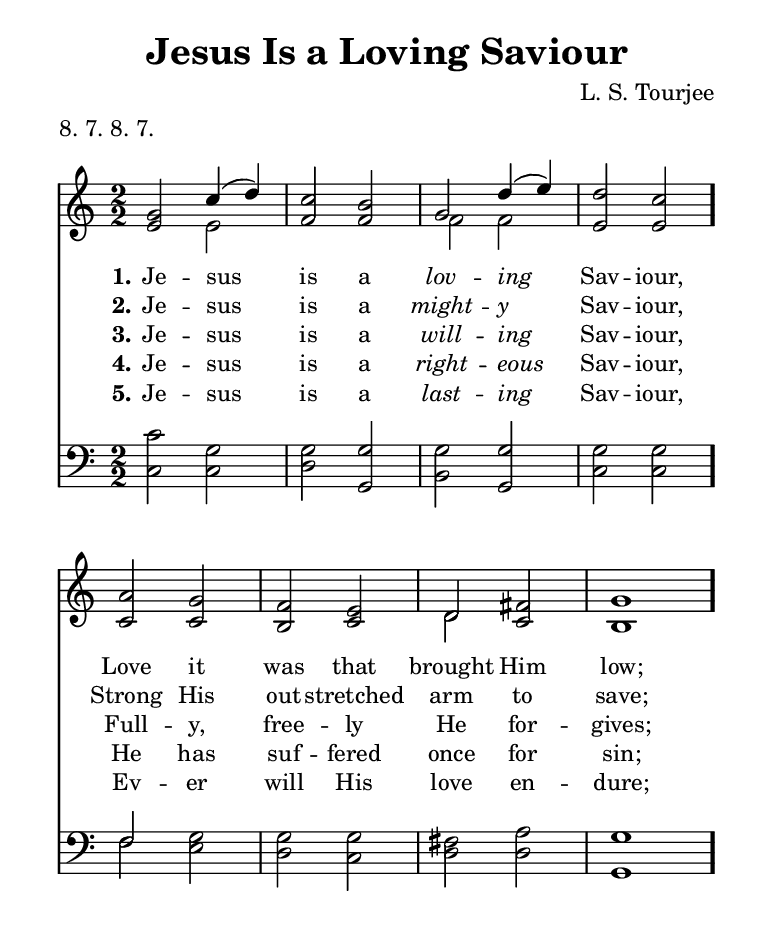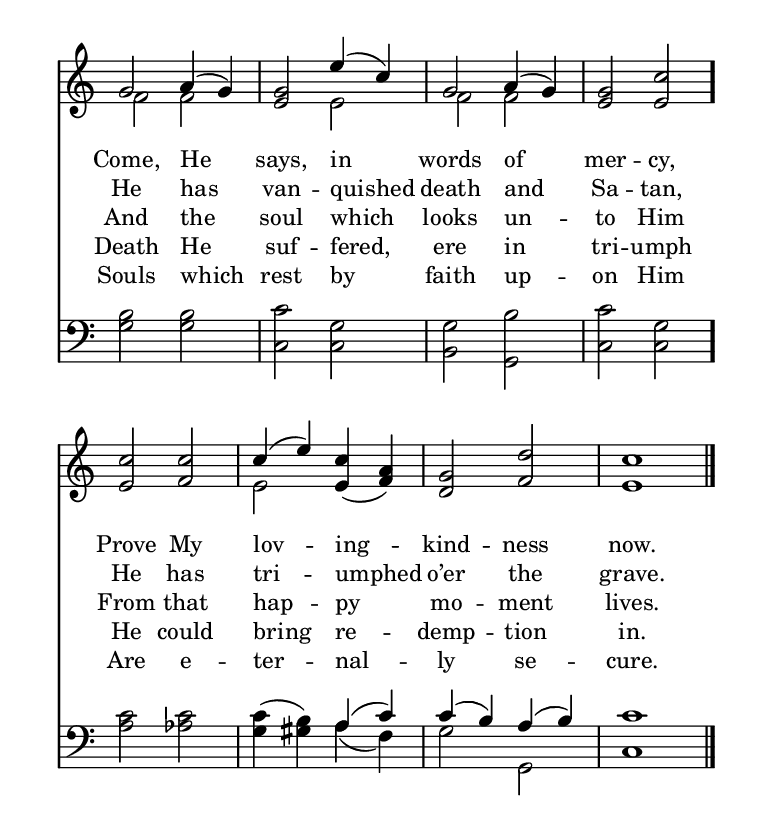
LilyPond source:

\include "common/global.ily"
\paper {
  \include "common/paper.ily"
  ragged-bottom = ##t
  ragged-last-bottom = ##t
  systems-per-page = #(cond (is-eogsized 2) (#t #f))
}

\header{
  %gospel
  hymnnumber = "22"
  title = "Jesus Is a Loving Saviour"
  tunename = "Wellesley"
  meter = "8. 7. 8. 7."
  poet = ""
  composer = "L. S. Tourjee"
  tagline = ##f
}

% for fermata in MIDI
ta = { \tempo 2=76 }
tb = { \tempo 2=38 }

patternAA = { c2 c4( c4) | c2 c2 } %
patternAB = { c2 c2 }
patternAC = { c2 c4( c4) | c2 c4( c4) | c2 c4( c4) | c2 c2} %
patternAD = { c2 c2 | c4( c4) c4( c4) | c2 c2 | c1 } %
patternAE = { c2 c2 | c2 c4( c4) | c2 c2 | c1 } %
patternAF = { c2 c2 | c4( c4) c4( c4) | c4( c4) c4( c4) | c1 } %
patternAG = { c2 c2 | c2 c2 | c2 c2 | c1 }

global = {
  \include "common/overrides.ily"
  \override Staff.TimeSignature.style = #'numbered
  \time 2/2
  \override Score.MetronomeMark.transparent = ##t % hide all fermata changes too
  \ta
  \key c \major
  \autoBeamOff
}

notesSoprano = {
\global
\relative c'' {

  \changePitch \patternAA { g c d | c b     | g d' e | d c }
  \changePitch \patternAG { a g   | f e     | d fis  | g   }
  \changePitch \patternAC { g a g | g e' c  | g a g  | g c }
  \changePitch \patternAD { c c   | c e c a | g d'   | c   }

  \bar "|."

}
}

notesAlto = {
\global
\relative e' {

  \changePitch \patternAB { e e | f f   | f f | e e }
  \changePitch \patternAG { c c | b c   | d c | b   }
  \changePitch \patternAB { f' f | e e   | f f | e e }
  \changePitch \patternAE { e f | e e f | d f | e   }

}
}

notesTenor = {
\global
\relative a {

  \changePitch \patternAB { c g | g g     | g g     | g g }
  \changePitch \patternAG { f g | g g     | fis a   | g   }
  \changePitch \patternAB { b b | c g     | g b     | c g }
  \changePitch \patternAF { c c | c b a c | c b a b | c   }

}
}

notesBass = {
\global
\relative f {

  \changePitch \patternAB { c c    | d g,      | b g  | c c }
  \changePitch \patternAG { f e    | d c       | d d  | g,  }
  \changePitch \patternAB { g' g   | c, c      | b g  | c c }
  \changePitch \patternAD { a' aes | g gis a f | g g, | c   }

}
}

wordsA = \lyricmode {
\set stanza = "1."

Je -- sus is a { \italicsOn } lov -- ing { \italicsOff } Sav -- iour, \bar "."
Love it was that brought Him low; \bar "." \break
Come, He says, in words of mer -- cy, \bar "."
Prove My lov -- ing -- kind -- ness now. \bar "." \break

}

wordsB = \lyricmode {
\set stanza = "2."

Je -- sus is a { \italicsOn } might -- y { \italicsOff } Sav -- iour,
Strong His out -- stretched arm to save;
He has van -- quished death and Sa -- tan,
He has tri -- umphed o’er the grave.

}

wordsC = \lyricmode {
\set stanza = "3."

Je -- sus is a { \italicsOn } will -- ing { \italicsOff } Sav -- iour,
Full -- y, free -- ly He for -- gives;
And the soul which looks un -- to Him
From that hap -- py mo -- ment lives.

}

wordsD = \lyricmode {
\set stanza = "4."

Je -- sus is a { \italicsOn } right -- eous { \italicsOff } Sav -- iour,
He has suf -- fered once for sin;
Death He suf -- fered, ere in tri -- umph
He could bring re -- demp -- tion in.

}

wordsE = \lyricmode {
\set stanza = "5."

Je -- sus is a { \italicsOn } last -- ing { \italicsOff } Sav -- iour,
Ev -- er will His love en -- dure;
Souls which rest by faith up -- on Him
Are e -- ter -- nal -- ly se -- cure.

}

\score {
  \context ChoirStaff <<
    \context Staff = upper <<
      \set Staff.autoBeaming = ##f
      \set ChoirStaff.systemStartDelimiter = #'SystemStartBar
      \set ChoirStaff.printPartCombineTexts = ##f
      \partcombine #'(2 . 9) \notesSoprano \notesAlto
      \context NullVoice = sopranos { \voiceOne << \notesSoprano >> }
      \context NullVoice = altos { \voiceTwo << \notesAlto >> }
      \context Lyrics = one   \lyricsto sopranos \wordsA
      \context Lyrics = two   \lyricsto sopranos \wordsB
      \context Lyrics = three \lyricsto sopranos \wordsC
      \context Lyrics = four  \lyricsto sopranos \wordsD
      \context Lyrics = five  \lyricsto sopranos \wordsE
    >>
    \context Staff = men <<
      \set Staff.autoBeaming = ##f
      \clef bass
      \set ChoirStaff.printPartCombineTexts = ##f
      \partcombine #'(2 . 9) \notesTenor \notesBass
      \context NullVoice = tenors { \voiceOne << \notesTenor >> }
      \context NullVoice = basses { \voiceTwo << \notesBass >> }
    >>
  >>
  \layout {
    \include "common/layout.ily"
  }
  \midi{
    \include "common/midi.ily"
  }
}

\version "2.19.49"  % necessary for upgrading to future LilyPond versions.

% vi:set et ts=2 sw=2 ai nocindent syntax=lilypond:
